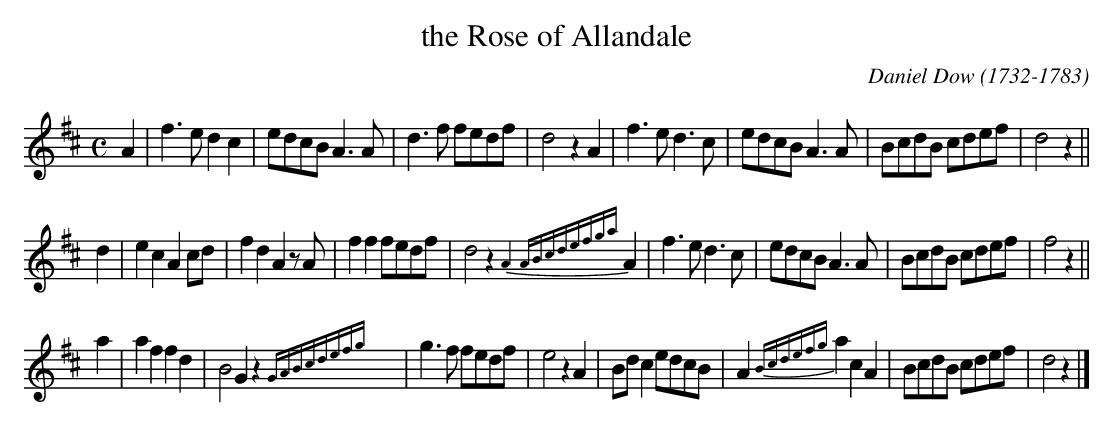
X:1
T: the Rose of Allandale
C: Daniel Dow (1732-1783)
M: C
L: 1/8
K: D
A2 |\
f3e d2c2 | edcB A3A | d3f fedf | d4 z2A2 |\
f3e d3c | edcB A3A | BcdB cdef | d4 z2 ||
d2 |\
e2c2 A2cd | f2d2 A2zA | f2f2 fedf | d4 z2{A4ABcdefga}A2 |\
f3e d3c | edcB A3A | BcdB cdef | f4 z2 ||
a2 |\
a2f2 f2d2 | B4 G2 z2{GABcdefg}y | g3f fedf | e4 z2 A2 |\
Bdc2 edcB | A2{Bcdefg}a2 c2A2 | BcdB cdef | d4 z2 |]
